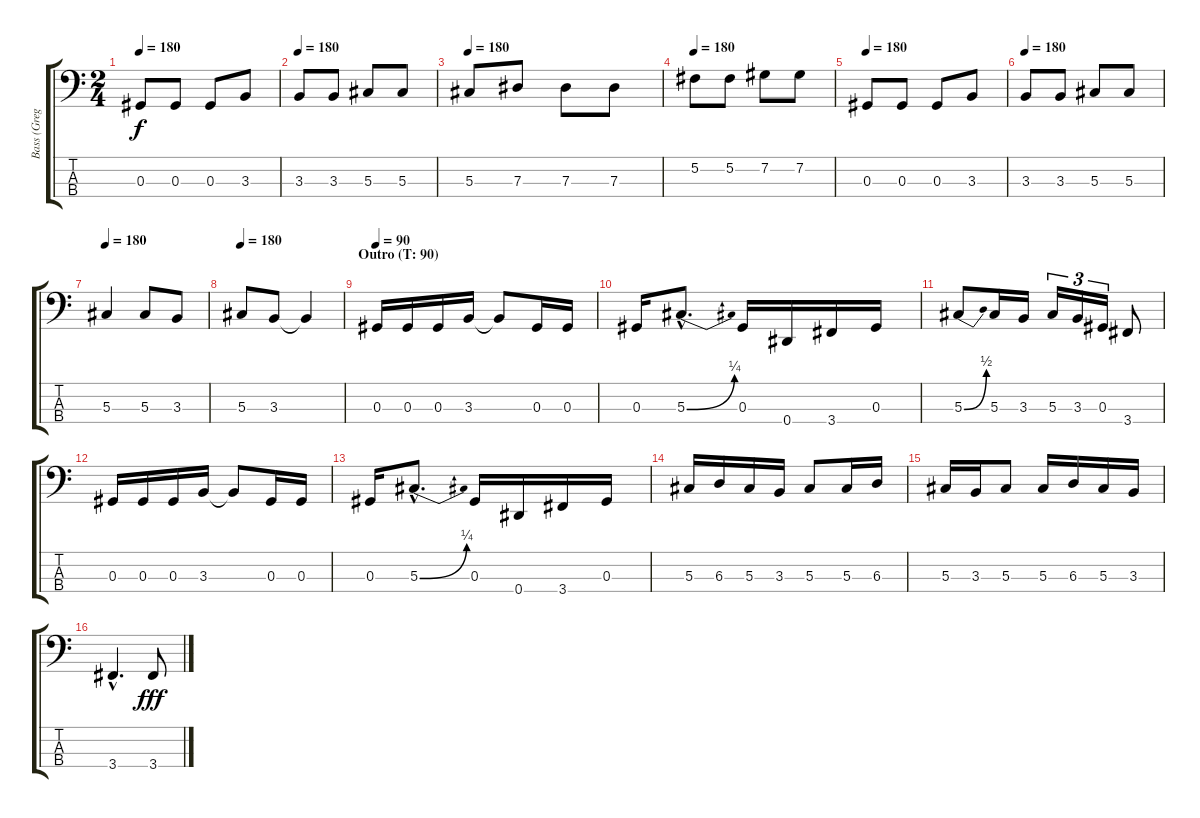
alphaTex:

\track ("Bass (Greg Chaisson)" "Bass (Greg") {instrument electricbassfinger}
\staff {score tabs}
\tuning (Gb2 Db2 Ab1 Eb1) {hide}
\ts (2 4)
\tempo 180
\clef f4
\ks c
0.3.8{dy f} 0.3.8 0.3.8 3.3.8 |
\tempo 180
3.3.8 3.3.8 5.3.8 5.3.8 |
\tempo 180
5.3.8 7.3.8 7.3.8 7.3.8 |
\tempo 180
5.2.8 5.2.8 7.2.8 7.2.8 |
\tempo 180
0.3.8 0.3.8 0.3.8 3.3.8 |
\tempo 180
3.3.8 3.3.8 5.3.8 5.3.8 |
\tempo 180
5.3.4 5.3.8 3.3.8 |
\tempo 180
5.3.8 3.3.8 3.3{t}.4 |
\section ("" "Outro (T: 90)")
\tempo 90
0.3.16 0.3.16 0.3.16 3.3.16 3.3{t}.8 0.3.16 0.3.16 |
0.3.16 5.3{be (bend 0 0 60 1) hac}.8{d} 0.3.16 0.4.16 3.4.16 0.3.16 |
5.3{be (bend 0 0 60 2)}.8 5.3.16 3.3.16 5.3.16{tu (3 2)} 3.3.16{tu (3 2)} 0.3.16{tu (3 2)} 3.4.8 |
0.3.16 0.3.16 0.3.16 3.3.16 3.3{t}.8 0.3.16 0.3.16 |
0.3.16 5.3{be (bend 0 0 60 1) hac}.8{d} 0.3.16 0.4.16 3.4.16 0.3.16 |
5.3.16 6.3.16 5.3.16 3.3.16 5.3.8 5.3.16 6.3.16 |
5.3.16 3.3.16 5.3.8 5.3.16 6.3.16 5.3.16 3.3.16 |
3.4{hac}.4{d} 3.4{ss}.8{dy fff}
